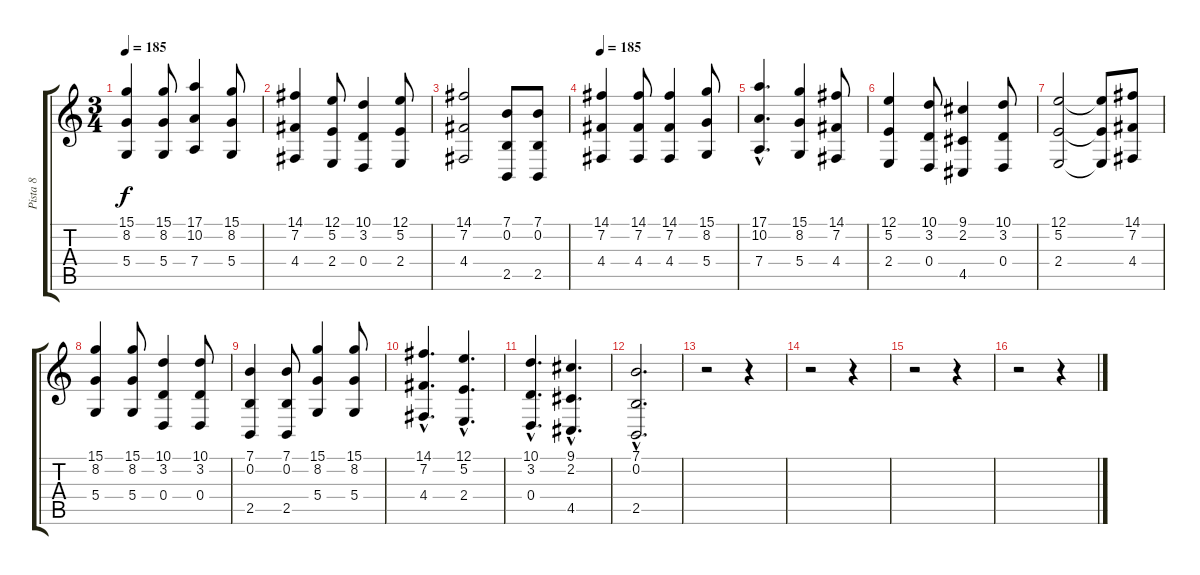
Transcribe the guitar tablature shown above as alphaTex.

\track ("Pista 8" "Pista 8") {instrument lead6voice}
\staff {score tabs}
\tuning (E4 B3 G3 D3 A2 E2) {hide}
\ts (3 4)
\tempo 185
\clef g2
\ks c
(15.1 8.2 5.4).4{dy f} (15.1 8.2 5.4).8 (17.1 10.2 7.4).4 (15.1 8.2 5.4).8 |
(14.1 7.2 4.4).4 (12.1 5.2 2.4).8 (10.1 3.2 0.4).4 (12.1 5.2 2.4).8 |
(14.1 7.2 4.4).2 (7.1 0.2 2.5).8 (7.1 0.2 2.5).8 |
\tempo 185
(14.1 7.2 4.4).4 (14.1 7.2 4.4).8 (14.1 7.2 4.4).4 (15.1 8.2 5.4).8 |
(17.1{hac} 10.2{hac} 7.4{hac}).4{d} (15.1 8.2 5.4).4 (14.1 7.2 4.4).8 |
(12.1 5.2 2.4).4 (10.1 3.2 0.4).8 (9.1 2.2 4.5).4 (10.1 3.2 0.4).8 |
(12.1 5.2 2.4).2 (12.1{t} 5.2{t} 2.4{t}).8 (14.1 7.2 4.4).8 |
(15.1 8.2 5.4).4 (15.1 8.2 5.4).8 (10.1 3.2 0.4).4 (10.1 3.2 0.4).8 |
(7.1 0.2 2.5).4 (7.1 0.2 2.5).8 (15.1 8.2 5.4).4 (15.1 8.2 5.4).8 |
(14.1{hac} 7.2{hac} 4.4{hac}).4{d} (12.1{hac} 5.2{hac} 2.4{hac}).4{d} |
(10.1{hac} 3.2{hac} 0.4{hac}).4{d} (9.1{hac} 2.2{hac} 4.5{hac}).4{d} |
(7.1{hac} 0.2{hac} 2.5{hac}).2{d} |
r.2 r.4 |
r.2 r.4 |
r.2 r.4 |
r.2 r.4
